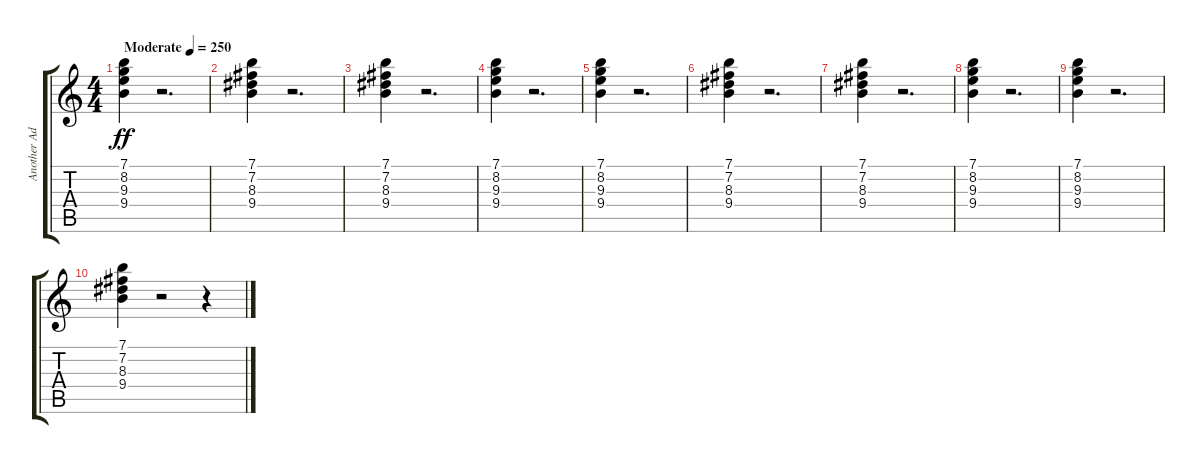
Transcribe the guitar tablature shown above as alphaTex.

\track ("Another Ade Tab" "Another Ad") {instrument acousticguitarsteel}
\staff {score tabs}
\tuning (E4 B3 G3 D3 A2 E2) {hide}
\ts (4 4)
\tempo (250 "Moderate")
\tempo 96
\tempo (250 "Moderate")
\clef g2
\ks c
(7.1 8.2 9.3 9.4).4{dy ff instrument acousticguitarsteel} r.2{d} |
(7.1 7.2 8.3 9.4).4 r.2{d} |
(7.1 7.2 8.3 9.4).4 r.2{d} |
(7.1 8.2 9.3 9.4).4 r.2{d} |
(7.1 8.2 9.3 9.4).4 r.2{d} |
(7.1 7.2 8.3 9.4).4 r.2{d} |
(7.1 7.2 8.3 9.4).4 r.2{d} |
(7.1 8.2 9.3 9.4).4 r.2{d} |
(7.1 8.2 9.3 9.4).4 r.2{d} |
(7.1 7.2 8.3 9.4).4 r.2 r.4
